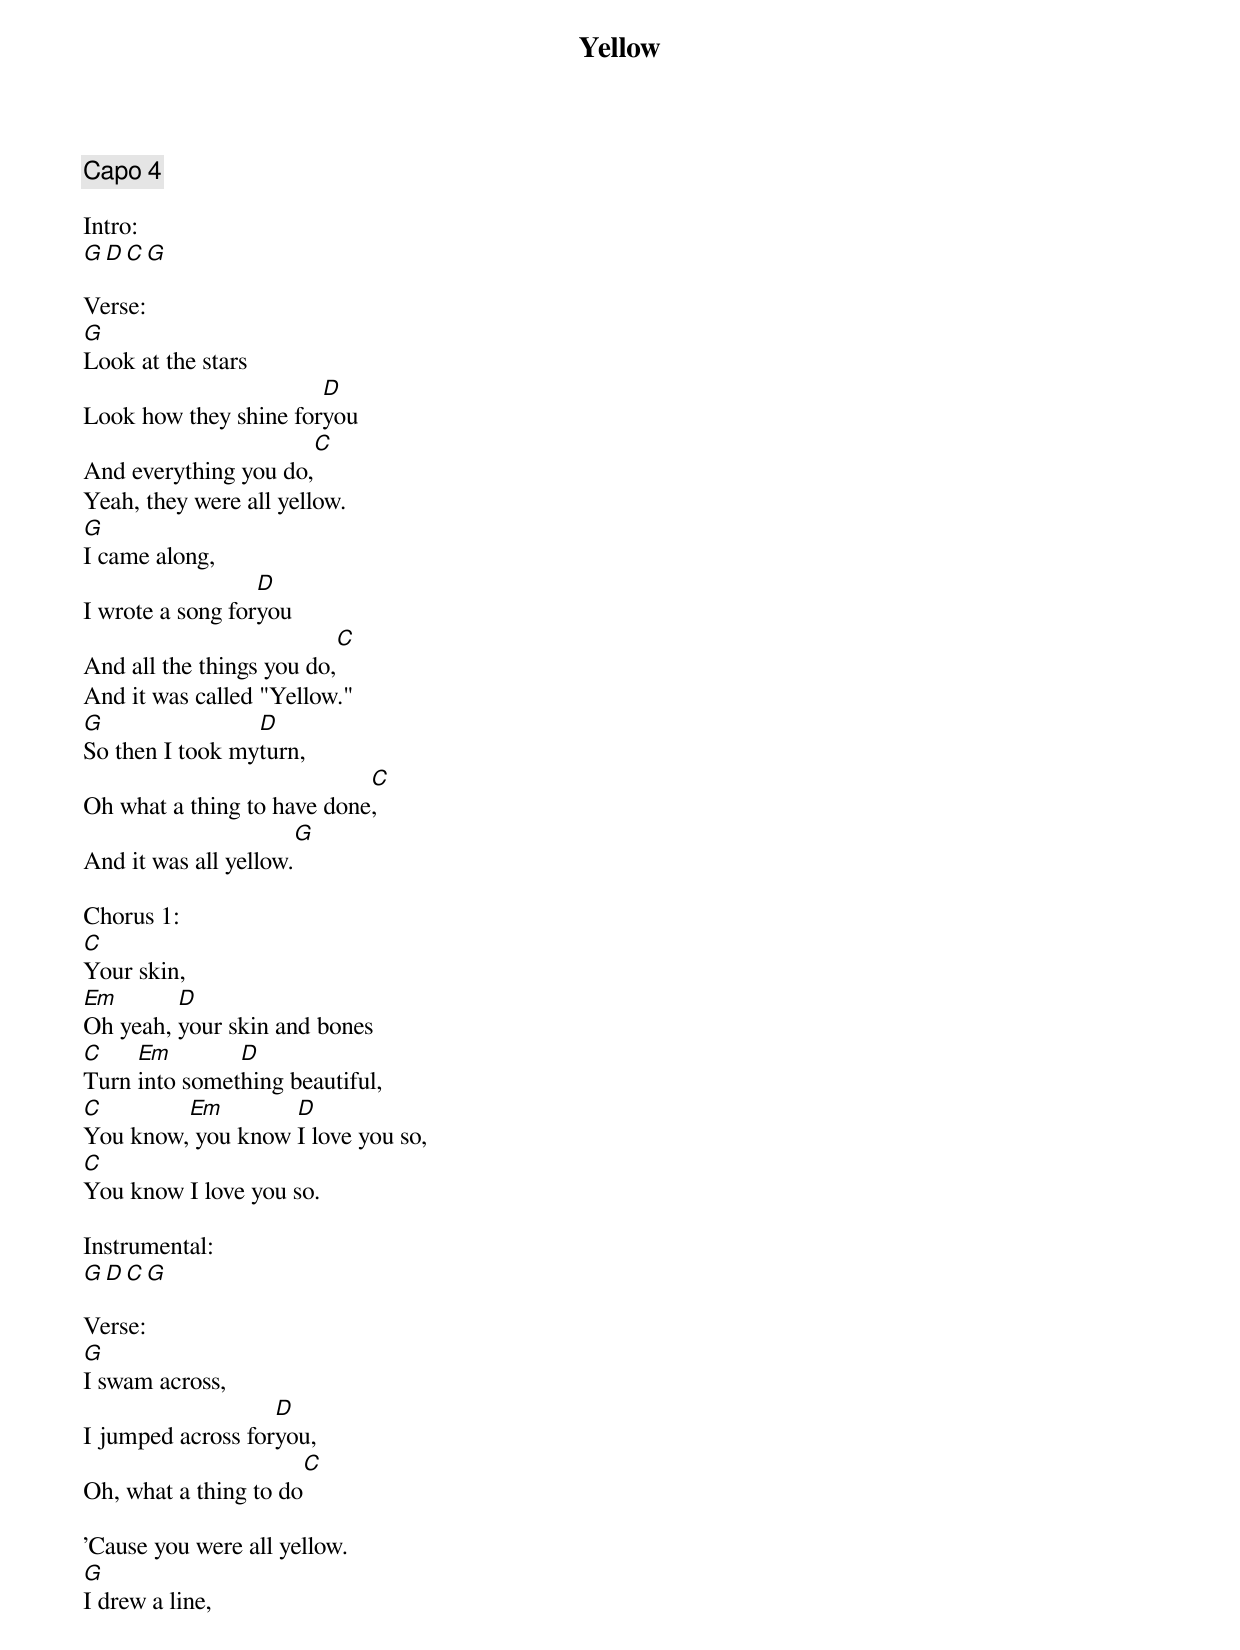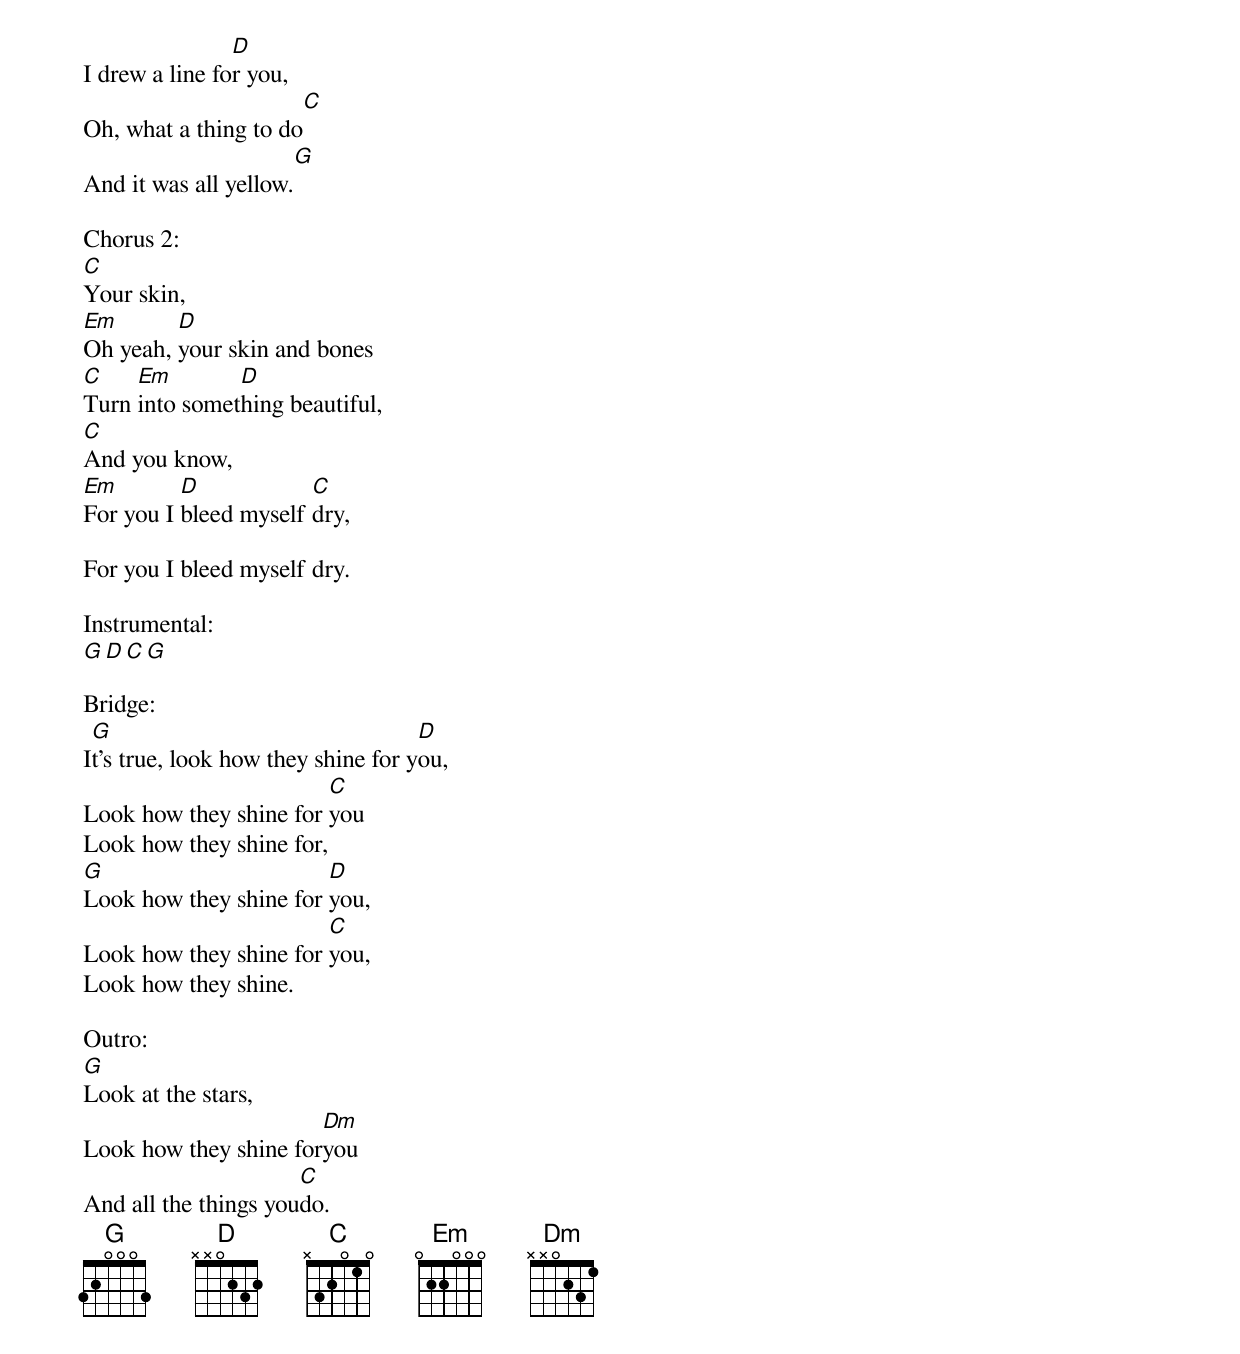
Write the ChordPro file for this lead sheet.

{title:Yellow}
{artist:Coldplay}
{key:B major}
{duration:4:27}
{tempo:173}
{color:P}

{comment: Capo 4}

Intro:
[G][D][C][G]

Verse:
[G]Look at the stars
Look how they shine for[D]you
And everything you do,[C]
Yeah, they were all yellow.
[G]I came along,
I wrote a song for[D]you
And all the things you do,[C]
And it was called "Yellow."
[G]So then I took my[D]turn,
Oh what a thing to have done[C],
And it was all yellow.[G]

Chorus 1:
[C]Your skin,
[Em]Oh yeah, [D]your skin and bones
[C]Turn [Em]into somet[D]hing beautiful,
[C]You know,[Em] you know [D]I love you so,
[C]You know I love you so.

Instrumental:
[G][D][C][G]

Verse:
[G]I swam across,
I jumped across for[D]you,
Oh, what a thing to do[C]

'Cause you were all yellow.
[G]I drew a line,
I drew a line fo[D]r you,
Oh, what a thing to do[C]
And it was all yellow.[G]

Chorus 2:
[C]Your skin,
[Em]Oh yeah, [D]your skin and bones
[C]Turn [Em]into somet[D]hing beautiful,
[C]And you know,
[Em]For you I [D]bleed myself [C]dry,

For you I bleed myself dry.

Instrumental:
[G][D][C][G]

Bridge:
I[G]t's true, look how they shine for y[D]ou,
Look how they shine for [C]you
Look how they shine for,
[G]Look how they shine for [D]you,
Look how they shine for [C]you,
Look how they shine.

Outro:
[G]Look at the stars,
Look how they shine for[Dm]you
And all the things you[C]do.
